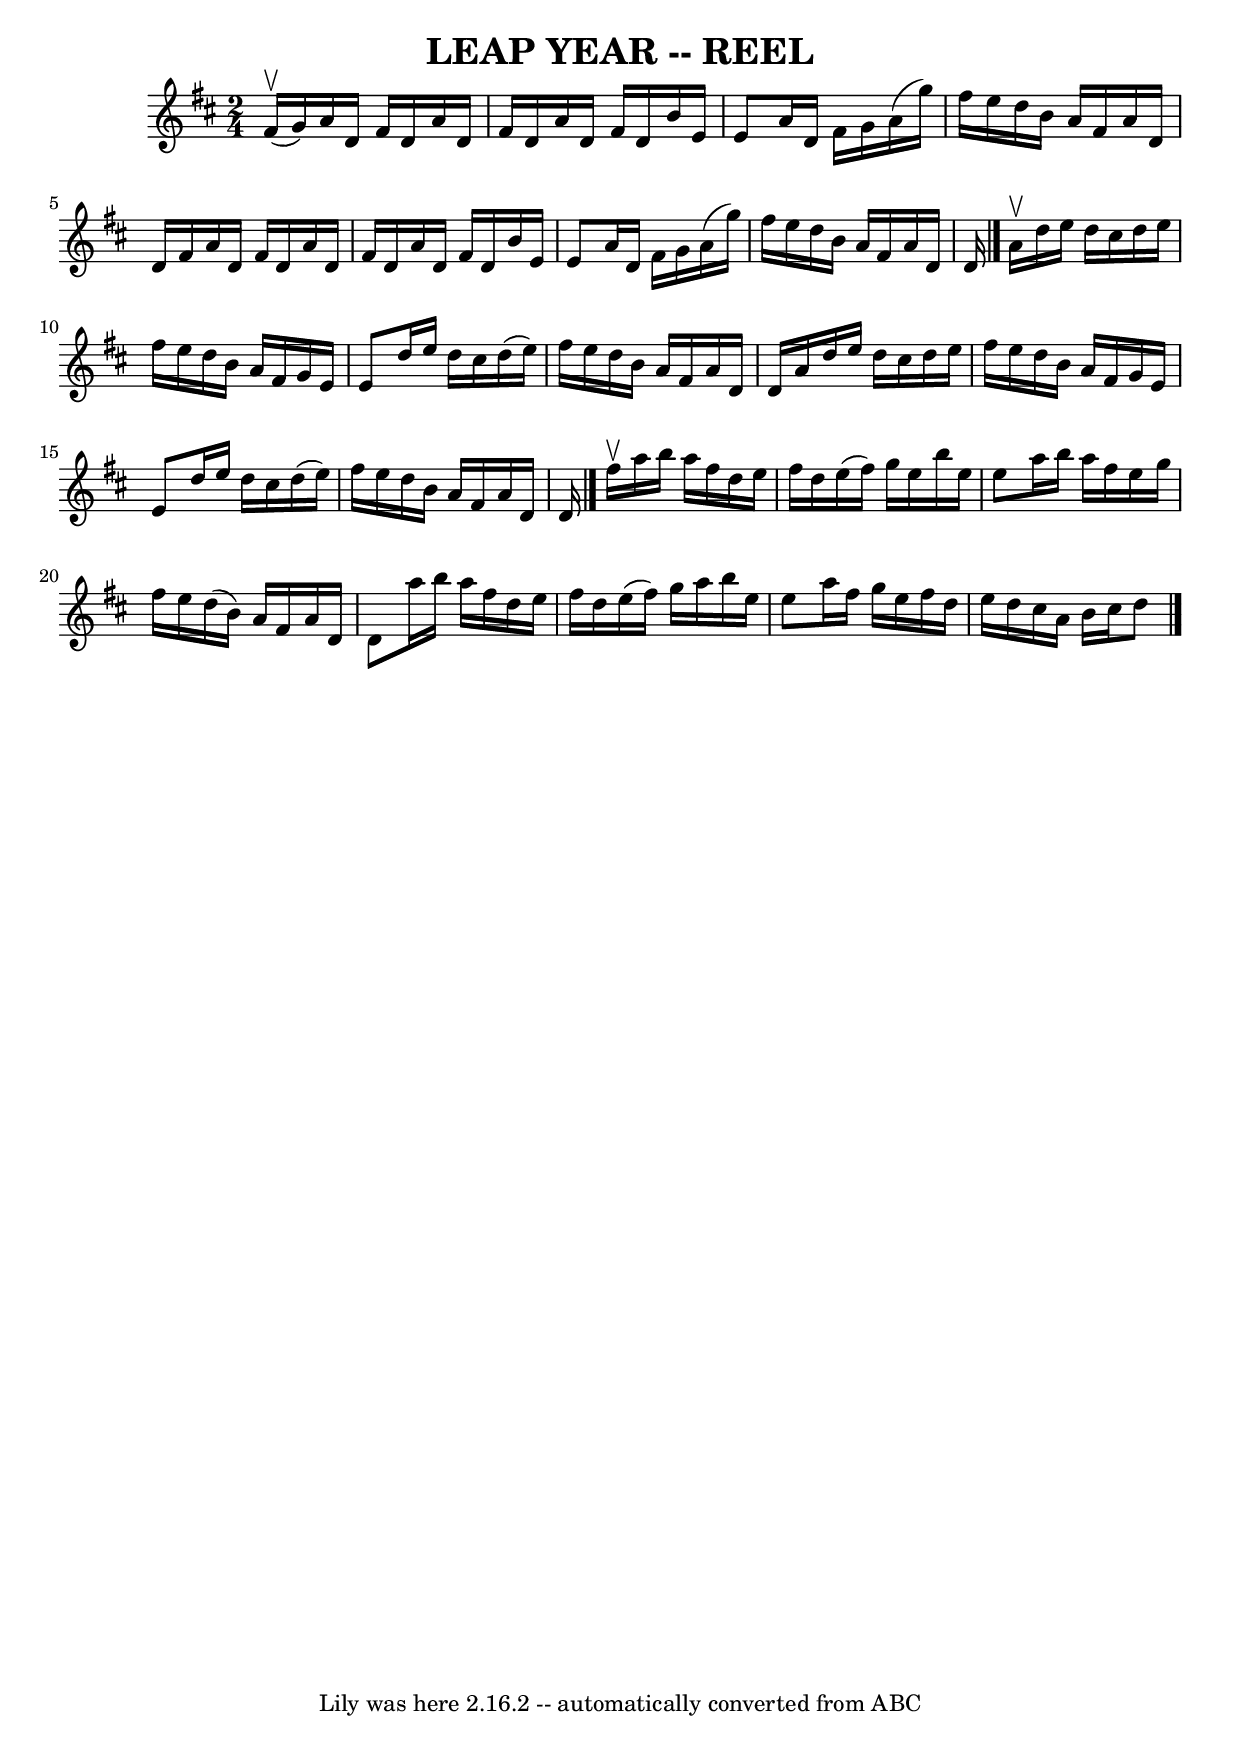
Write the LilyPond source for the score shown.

\version "2.16.2"
\include "Mammoth.ily"
\header {
  %% book = "Ryan's Mammoth Collection of Fiddle Tunes"
  crossRefNumber = "1"
  footnotes = ""
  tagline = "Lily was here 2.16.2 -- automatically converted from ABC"
  title = "LEAP YEAR -- REEL"

}
voicedefault =  {


  \time 2/4 
  \key d \major
  fis'16 (^\upbow g'16)   |
  a'16    
  d'16 fis'16 d'16 a'16 d'16 fis'16 d'16    |
  a'16    
  d'16 fis'16 d'16 b'16 e'16 e'8    |
  a'16 d'16    
  fis'16 g'16 a'16 (g''16) fis''16 e''16    |
  d''16    
  b'16 a'16 fis'16 a'16 d'16 d'16 fis'16    |
  a'16   
  d'16 fis'16 d'16 a'16 d'16 fis'16 d'16    |
  a'16    
  d'16 fis'16 d'16 b'16 e'16 e'8    |
  a'16 d'16    
  fis'16 g'16 a'16 (g''16) fis''16 e''16    |
  d''16    
  b'16 a'16 fis'16 a'16 d'16 d'16    \bar "|." a'16^\upbow   
  |
  d''16 e''16 d''16 cis''16 d''16 e''16 fis''16    
  e''16    |
  d''16 b'16 a'16 fis'16 g'16 e'16 e'8    
  |
  d''16 e''16 d''16 cis''16 d''16 (e''16) fis''16  
  e''16    |
  d''16 b'16 a'16 fis'16 a'16 d'16 d'16   
  a'16    |
  d''16 e''16 d''16 cis''16 d''16 e''16    
  fis''16 e''16    |
  d''16 b'16 a'16 fis'16 g'16 e'16  
  e'8    |
  d''16 e''16 d''16 cis''16 d''16 (e''16)   
  fis''16 e''16    |
  d''16 b'16 a'16 fis'16 a'16 d'16  
  d'16    \bar "|." fis''16^\upbow   |
  a''16 b''16 a''16  
  fis''16 d''16 e''16 fis''16 d''16    |
  e''16 (fis''16 
  ) g''16 e''16 b''16 e''16 e''8    |
  a''16 b''16    
  a''16 fis''16 e''16 g''16 fis''16 e''16    |
  d''16 (
  b'16) a'16 fis'16 a'16 d'16 d'8    |
  a''16 b''16 
  a''16 fis''16 d''16 e''16 fis''16 d''16    |
  e''16 (
  fis''16) g''16 a''16 b''16 e''16 e''8    |
  a''16    
  fis''16 g''16 e''16 fis''16 d''16 e''16 d''16    |
  
  cis''16 a'16 b'16 cis''16 d''8    \bar "|."   

}

\score{
  <<

    \context Staff="default"
    {
      \voicedefault 
      
    }

  >>
  \layout {
    
  }
  \midi {
  }

}
